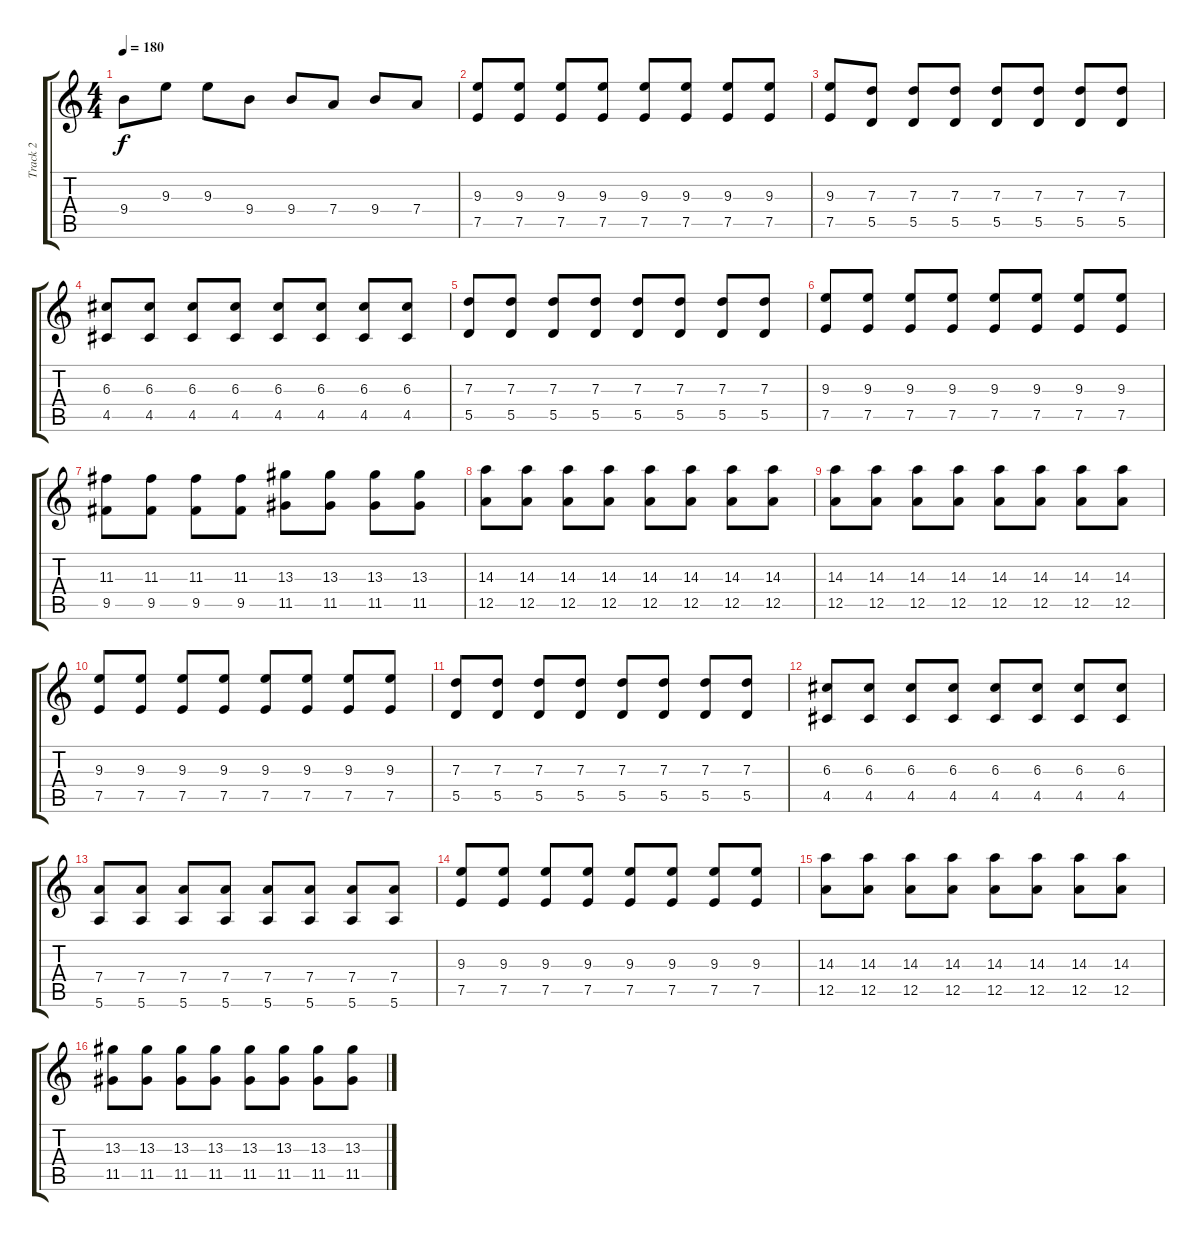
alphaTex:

\track ("Track 2" "Track 2") {instrument distortionguitar}
\staff {score tabs}
\tuning (E4 B3 G3 D3 A2 E2) {hide}
\ts (4 4)
\tempo 180
\clef g2
\ks c
9.4{t}.8{dy f} 9.3.8 9.3.8 9.4.8 9.4.8 7.4.8 9.4.8 7.4.8 |
(9.3 7.5).8 (9.3 7.5).8 (9.3 7.5).8 (9.3 7.5).8 (9.3 7.5).8 (9.3 7.5).8 (9.3 7.5).8 (9.3 7.5).8 |
(9.3 7.5).8 (7.3 5.5).8 (7.3 5.5).8 (7.3 5.5).8 (7.3 5.5).8 (7.3 5.5).8 (7.3 5.5).8 (7.3 5.5).8 |
(6.3 4.5).8 (6.3 4.5).8 (6.3 4.5).8 (6.3 4.5).8 (6.3 4.5).8 (6.3 4.5).8 (6.3 4.5).8 (6.3 4.5).8 |
(7.3 5.5).8 (7.3 5.5).8 (7.3 5.5).8 (7.3 5.5).8 (7.3 5.5).8 (7.3 5.5).8 (7.3 5.5).8 (7.3 5.5).8 |
(9.3 7.5).8 (9.3 7.5).8 (9.3 7.5).8 (9.3 7.5).8 (9.3 7.5).8 (9.3 7.5).8 (9.3 7.5).8 (9.3 7.5).8 |
(11.3 9.5).8 (11.3 9.5).8 (11.3 9.5).8 (11.3 9.5).8 (13.3 11.5).8 (13.3 11.5).8 (13.3 11.5).8 (13.3 11.5).8 |
(14.3 12.5).8 (14.3 12.5).8 (14.3 12.5).8 (14.3 12.5).8 (14.3 12.5).8 (14.3 12.5).8 (14.3 12.5).8 (14.3 12.5).8 |
(14.3 12.5).8 (14.3 12.5).8 (14.3 12.5).8 (14.3 12.5).8 (14.3 12.5).8 (14.3 12.5).8 (14.3 12.5).8 (14.3 12.5).8 |
(9.3 7.5).8 (9.3 7.5).8 (9.3 7.5).8 (9.3 7.5).8 (9.3 7.5).8 (9.3 7.5).8 (9.3 7.5).8 (9.3 7.5).8 |
(7.3 5.5).8 (7.3 5.5).8 (7.3 5.5).8 (7.3 5.5).8 (7.3 5.5).8 (7.3 5.5).8 (7.3 5.5).8 (7.3 5.5).8 |
(6.3 4.5).8 (6.3 4.5).8 (6.3 4.5).8 (6.3 4.5).8 (6.3 4.5).8 (6.3 4.5).8 (6.3 4.5).8 (6.3 4.5).8 |
(7.4 5.6).8 (7.4 5.6).8 (7.4 5.6).8 (7.4 5.6).8 (7.4 5.6).8 (7.4 5.6).8 (7.4 5.6).8 (7.4 5.6).8 |
(9.3 7.5).8 (9.3 7.5).8 (9.3 7.5).8 (9.3 7.5).8 (9.3 7.5).8 (9.3 7.5).8 (9.3 7.5).8 (9.3 7.5).8 |
(14.3 12.5).8 (14.3 12.5).8 (14.3 12.5).8 (14.3 12.5).8 (14.3 12.5).8 (14.3 12.5).8 (14.3 12.5).8 (14.3 12.5).8 |
(13.3 11.5).8 (13.3 11.5).8 (13.3 11.5).8 (13.3 11.5).8 (13.3 11.5).8 (13.3 11.5).8 (13.3 11.5).8 (13.3 11.5).8
